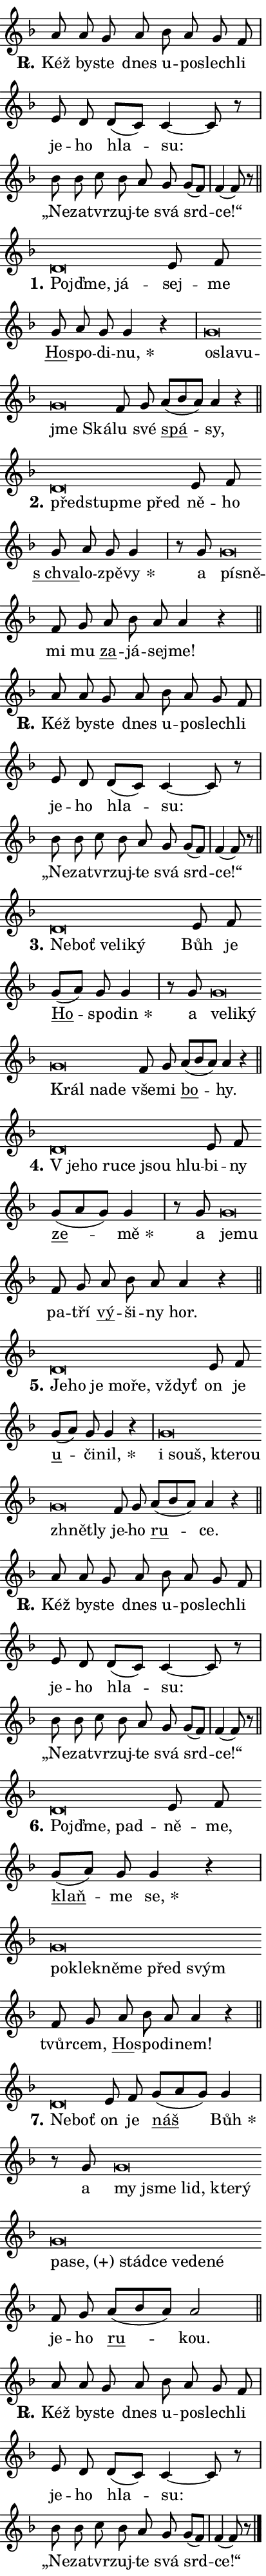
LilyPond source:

\version "2.24.0"
\header { tagline = "" }
\paper {
  indent = 0\cm
  top-margin = 0\cm
  right-margin = 0.13\cm % to fit lyric hyphens
  bottom-margin = 0\cm
  left-margin = 0\cm
  paper-width = 7\cm
  page-breaking = #ly:one-page-breaking
  system-system-spacing.basic-distance = #11
  score-system-spacing.basic-distance = #11
  ragged-last = ##f
}


%% Author: Thomas Morley
%% https://lists.gnu.org/archive/html/lilypond-user/2020-05/msg00002.html
#(define (line-position grob)
"Returns position of @var[grob} in current system:
   @code{'start}, if at first time-step
   @code{'end}, if at last time-step
   @code{'middle} otherwise
"
  (let* ((col (ly:item-get-column grob))
         (ln (ly:grob-object col 'left-neighbor))
         (rn (ly:grob-object col 'right-neighbor))
         (col-to-check-left (if (ly:grob? ln) ln col))
         (col-to-check-right (if (ly:grob? rn) rn col))
         (break-dir-left
           (and
             (ly:grob-property col-to-check-left 'non-musical #f)
             (ly:item-break-dir col-to-check-left)))
         (break-dir-right
           (and
             (ly:grob-property col-to-check-right 'non-musical #f)
             (ly:item-break-dir col-to-check-right))))
        (cond ((eqv? 1 break-dir-left) 'start)
              ((eqv? -1 break-dir-right) 'end)
              (else 'middle))))

#(define (tranparent-at-line-position vctor)
  (lambda (grob)
  "Relying on @code{line-position} select the relevant enry from @var{vctor}.
Used to determine transparency,"
    (case (line-position grob)
      ((end) (not (vector-ref vctor 0)))
      ((middle) (not (vector-ref vctor 1)))
      ((start) (not (vector-ref vctor 2))))))

noteHeadBreakVisibility =
#(define-music-function (break-visibility)(vector?)
"Makes @code{NoteHead}s transparent relying on @var{break-visibility}"
#{
  \override NoteHead.transparent =
    #(tranparent-at-line-position break-visibility)
#})

#(define delete-ledgers-for-transparent-note-heads
  (lambda (grob)
    "Reads whether a @code{NoteHead} is transparent.
If so this @code{NoteHead} is removed from @code{'note-heads} from
@var{grob}, which is supposed to be @code{LedgerLineSpanner}.
As a result ledgers are not printed for this @code{NoteHead}"
    (let* ((nhds-array (ly:grob-object grob 'note-heads))
           (nhds-list
             (if (ly:grob-array? nhds-array)
                 (ly:grob-array->list nhds-array)
                 '()))
           ;; Relies on the transparent-property being done before
           ;; Staff.LedgerLineSpanner.after-line-breaking is executed.
           ;; This is fragile ...
           (to-keep
             (remove
               (lambda (nhd)
                 (ly:grob-property nhd 'transparent #f))
               nhds-list)))
      ;; TODO find a better method to iterate over grob-arrays, similiar
      ;; to filter/remove etc for lists
      ;; For now rebuilt from scratch
      (set! (ly:grob-object grob 'note-heads)  '())
      (for-each
        (lambda (nhd)
          (ly:pointer-group-interface::add-grob grob 'note-heads nhd))
        to-keep))))

squashNotes = {
  \override NoteHead.X-extent = #'(-0.2 . 0.2)
  \override NoteHead.Y-extent = #'(-0.75 . 0)
  \override NoteHead.stencil =
    #(lambda (grob)
       (let ((pos (ly:grob-property grob 'staff-position)))
         (begin
           (if (< pos -7) (display "ERROR: Lower brevis then expected\n") (display "OK: Expected brevis position\n"))
           (if (<= pos -6) ly:text-interface::print ly:note-head::print))))
}
unSquashNotes = {
  \revert NoteHead.X-extent
  \revert NoteHead.Y-extent
  \revert NoteHead.stencil
}

hideNotes = \noteHeadBreakVisibility #begin-of-line-visible
unHideNotes = \noteHeadBreakVisibility #all-visible

% work-around for resetting accidentals
% https://lilypond.org/doc/v2.23/Documentation/notation/displaying-rhythms#unmetered-music
cadenzaMeasure = {
  \cadenzaOff
  \partial 1024 s1024
  \cadenzaOn
}

#(define-markup-command (accent layout props text) (markup?)
  "Underline accented syllable"
  (interpret-markup layout props
    #{\markup \override #'(offset . 4.3) \underline { #text }#}))

responsum = \markup \concat {
  "R" \hspace #-1.05 \path #0.1 #'((moveto 0 0.07) (lineto 0.9 0.8)) \hspace #0.05 "."
}

spaceSize = #0.6828661417322834 % exact space size for TeX Gyre Schola

\layout {
  \context {
    \Staff
    \remove "Time_signature_engraver"
    \override LedgerLineSpanner.after-line-breaking = #delete-ledgers-for-transparent-note-heads
  }
  \context {
    \Lyrics {
      \override LyricSpace.minimum-distance = \spaceSize
      \override LyricText.font-name = #"TeX Gyre Schola"
      \override LyricText.font-size = 1
      \override StanzaNumber.font-name = #"TeX Gyre Schola Bold"
      \override StanzaNumber.font-size = 1
    }
  }
  \context {
    \Score 
    \override NoteHead.text =
      #(lambda (grob) 
        (let ((pos (ly:grob-property grob 'staff-position)))
          #{\markup {
            \combine
              \halign #-0.55 \raise #(if (= pos -6) 0 0.5) \override #'(thickness . 2) \draw-line #'(3.2 . 0)
              \musicglyph "noteheads.sM1"
          }#}))
  }
}

% magnetic-lyrics.ily
%
%   written by
%     Jean Abou Samra <jean@abou-samra.fr>
%     Werner Lemberg <wl@gnu.org>
%
%   adapted by
%     Jiri Hon <jiri.hon@gmail.com>
%
% Version 2022-Apr-15

% https://www.mail-archive.com/lilypond-user@gnu.org/msg149350.html

#(define (Left_hyphen_pointer_engraver context)
   "Collect syllable-hyphen-syllable occurrences in lyrics and store
them in properties.  This engraver only looks to the left.  For
example, if the lyrics input is @code{foo -- bar}, it does the
following.

@itemize @bullet
@item
Set the @code{text} property of the @code{LyricHyphen} grob between
@q{foo} and @q{bar} to @code{foo}.

@item
Set the @code{left-hyphen} property of the @code{LyricText} grob with
text @q{foo} to the @code{LyricHyphen} grob between @q{foo} and
@q{bar}.
@end itemize

Use this auxiliary engraver in combination with the
@code{lyric-@/text::@/apply-@/magnetic-@/offset!} hook."
   (let ((hyphen #f)
         (text #f))
     (make-engraver
      (acknowledgers
       ((lyric-syllable-interface engraver grob source-engraver)
        (set! text grob)))
      (end-acknowledgers
       ((lyric-hyphen-interface engraver grob source-engraver)
        ;(when (not (grob::has-interface grob 'lyric-space-interface))
          (set! hyphen grob)));)
      ((stop-translation-timestep engraver)
       (when (and text hyphen)
         (ly:grob-set-object! text 'left-hyphen hyphen))
       (set! text #f)
       (set! hyphen #f)))))

#(define (lyric-text::apply-magnetic-offset! grob)
   "If the space between two syllables is less than the value in
property @code{LyricText@/.details@/.squash-threshold}, move the right
syllable to the left so that it gets concatenated with the left
syllable.

Use this function as a hook for
@code{LyricText@/.after-@/line-@/breaking} if the
@code{Left_@/hyphen_@/pointer_@/engraver} is active."
   (let ((hyphen (ly:grob-object grob 'left-hyphen #f)))
     (when hyphen
       (let ((left-text (ly:spanner-bound hyphen LEFT)))
         (when (grob::has-interface left-text 'lyric-syllable-interface)
           (let* ((common (ly:grob-common-refpoint grob left-text X))
                  (this-x-ext (ly:grob-extent grob common X))
                  (left-x-ext
                   (begin
                     ;; Trigger magnetism for left-text.
                     (ly:grob-property left-text 'after-line-breaking)
                     (ly:grob-extent left-text common X)))
                  ;; `delta` is the gap width between two syllables.
                  (delta (- (interval-start this-x-ext)
                            (interval-end left-x-ext)))
                  (details (ly:grob-property grob 'details))
                  (threshold (assoc-get 'squash-threshold details 0.2)))
             (when (< delta threshold)
               (let* (;; We have to manipulate the input text so that
                      ;; ligatures crossing syllable boundaries are not
                      ;; disabled.  For languages based on the Latin
                      ;; script this is essentially a beautification.
                      ;; However, for non-Western scripts it can be a
                      ;; necessity.
                      (lt (ly:grob-property left-text 'text))
                      (rt (ly:grob-property grob 'text))
                      (is-space (grob::has-interface hyphen 'lyric-space-interface))
                      (space (if is-space " " ""))
                      (extra-delta (if is-space spaceSize 0))
                      ;; Append new syllable.
                      (ltrt-space (if (and (string? lt) (string? rt))
                                (string-append lt space rt)
                                (make-concat-markup (list lt space rt))))
                      ;; Right-align `ltrt` to the right side.
                      (ltrt-space-markup (grob-interpret-markup
                               grob
                               (make-translate-markup
                                (cons (interval-length this-x-ext) 0)
                                (make-right-align-markup ltrt-space)))))
                 (begin
                   ;; Don't print `left-text`.
                   (ly:grob-set-property! left-text 'stencil #f)
                   ;; Set text and stencil (which holds all collected
                   ;; syllables so far) and shift it to the left.
                   (ly:grob-set-property! grob 'text ltrt-space)
                   (ly:grob-set-property! grob 'stencil ltrt-space-markup)
                   (ly:grob-translate-axis! grob (- (- delta extra-delta)) X))))))))))


#(define (lyric-hyphen::displace-bounds-first grob)
   ;; Make very sure this callback isn't triggered too early.
   (let ((left (ly:spanner-bound grob LEFT))
         (right (ly:spanner-bound grob RIGHT)))
     (ly:grob-property left 'after-line-breaking)
     (ly:grob-property right 'after-line-breaking)
     (ly:lyric-hyphen::print grob)))

squashThreshold = #0.4

\layout {
  \context {
    \Lyrics
    \consists #Left_hyphen_pointer_engraver
    \override LyricText.after-line-breaking =
      #lyric-text::apply-magnetic-offset!
    \override LyricHyphen.stencil = #lyric-hyphen::displace-bounds-first
    \override LyricText.details.squash-threshold = \squashThreshold
    \override LyricHyphen.minimum-distance = 0
    \override LyricHyphen.minimum-length = \squashThreshold
  }
}

squashText = \override LyricText.details.squash-threshold = 9999
unSquashText = \override LyricText.details.squash-threshold = \squashThreshold

leftText = \override LyricText.self-alignment-X = #LEFT
unLeftText = \revert LyricText.self-alignment-X

starOffset = #(lambda (grob) 
                (let ((x_offset (ly:self-alignment-interface::aligned-on-x-parent grob)))
                  (if (= x_offset 0) 0 (+ x_offset 1.2))))

star = #(define-music-function (syllable)(string?)
"Append star separator at the end of a syllable"
#{
  \once \override LyricText.X-offset = #starOffset
  \lyricmode { \markup {
    #syllable
    \override #'((font-name . "TeX Gyre Schola Bold")) \hspace #0.2 \lower #0.65 \larger "*"
  } }
#})

starAccent = #(define-music-function (syllable)(string?)
"Append star separator at the end of a syllable and make accent"
#{
  \once \override LyricText.X-offset = #starOffset
  \lyricmode { \markup {
    \accent #syllable
    \override #'((font-name . "TeX Gyre Schola Bold")) \hspace #0.2 \lower #0.65 \larger "*"
  } }
#})

breath = #(define-music-function (syllable)(string?)
"Append breathing indicator at the end of a syllable"
#{
  \lyricmode { \markup { #syllable "+" } }
#})

optionalBreath = #(define-music-function (syllable)(string?)
"Append optional breathing indicator at the end of a syllable"
#{
  \lyricmode { \markup { #syllable "(+)" } }
#})


\score {
    <<
        \new Voice = "melody" { \cadenzaOn \key f \major \relative { a'8 a g a bes a g f \cadenzaMeasure \bar "|" e d \bar "" d[( c)] c4~ c8 r8 \cadenzaMeasure \bar "|" bes' bes c bes a g g[( f)] \cadenzaMeasure \bar "|" f4( f8)] r \cadenzaMeasure \bar "||" \break } }
        \new Lyrics \lyricsto "melody" { \lyricmode { \set stanza = \responsum
Kéž by -- ste dnes u -- po -- slech -- li je -- ho hla -- su: „Ne -- za -- tvr -- zuj -- te svá srd -- ce!“ } }
    >>
    \layout {}
}

\score {
    <<
        \new Voice = "melody" { \cadenzaOn \key f \major \relative { \squashNotes d'\breve*1/16 \hideNotes \breve*1/16 \breve*1/16 \bar "" \unHideNotes \unSquashNotes e8 f \bar "" g a g g4 r \cadenzaMeasure \bar "|" \squashNotes g\breve*1/16 \hideNotes \breve*1/16 \bar "" \breve*1/16 \bar "" \breve*1/16 \breve*1/16 \bar "" \unHideNotes \unSquashNotes f8 g \bar "" a[( bes a)] a4 r \cadenzaMeasure \bar "||" \break } }
        \new Lyrics \lyricsto "melody" { \lyricmode { \set stanza = "1."
\leftText Pojď -- \squashText me, já -- \unLeftText \unSquashText sej -- me \markup \accent Ho -- spo -- di -- \star nu, \leftText o -- \squashText sla -- vu -- jme Ská -- \unLeftText \unSquashText lu své \markup \accent spá -- sy, } }
    >>
    \layout {}
}

\score {
    <<
        \new Voice = "melody" { \cadenzaOn \key f \major \relative { \squashNotes d'\breve*1/16 \hideNotes \breve*1/16 \bar "" \breve*1/16 \breve*1/16 \bar "" \unHideNotes \unSquashNotes e8 f \bar "" g a g g4 \cadenzaMeasure \bar "|" r8 g8 \squashNotes g\breve*1/16 \hideNotes \breve*1/16 \bar "" \unHideNotes \unSquashNotes f8 g \bar "" a bes a a4 r \cadenzaMeasure \bar "||" \break } }
        \new Lyrics \lyricsto "melody" { \lyricmode { \set stanza = "2."
\leftText před -- \squashText stup -- me před \unLeftText \unSquashText ně -- ho \markup \accent "s chva" -- lo -- zpě -- \star vy a \leftText pí -- \squashText sně -- \unLeftText \unSquashText mi mu \markup \accent za -- já -- sej -- me! } }
    >>
    \layout {}
}

\score {
    <<
        \new Voice = "melody" { \cadenzaOn \key f \major \relative { a'8 a g a bes a g f \cadenzaMeasure \bar "|" e d \bar "" d[( c)] c4~ c8 r8 \cadenzaMeasure \bar "|" bes' bes c bes a g g[( f)] \cadenzaMeasure \bar "|" f4( f8)] r \cadenzaMeasure \bar "||" \break } }
        \new Lyrics \lyricsto "melody" { \lyricmode { \set stanza = \responsum
Kéž by -- ste dnes u -- po -- slech -- li je -- ho hla -- su: „Ne -- za -- tvr -- zuj -- te svá srd -- ce!“ } }
    >>
    \layout {}
}

\score {
    <<
        \new Voice = "melody" { \cadenzaOn \key f \major \relative { \squashNotes d'\breve*1/16 \hideNotes \breve*1/16 \bar "" \breve*1/16 \bar "" \breve*1/16 \breve*1/16 \bar "" \unHideNotes \unSquashNotes e8 f \bar "" g[( a)] g g4 \cadenzaMeasure \bar "|" r8 g8 \squashNotes g\breve*1/16 \hideNotes \breve*1/16 \bar "" \breve*1/16 \bar "" \breve*1/16 \bar "" \breve*1/16 \breve*1/16 \bar "" \unHideNotes \unSquashNotes f8 g \bar "" a[( bes a)] a4 r \cadenzaMeasure \bar "||" \break } }
        \new Lyrics \lyricsto "melody" { \lyricmode { \set stanza = "3."
\leftText Ne -- \squashText boť ve -- li -- ký \unLeftText \unSquashText Bůh je \markup \accent Ho -- spo -- \star din a \leftText ve -- \squashText li -- ký Král na -- de \unLeftText \unSquashText vše -- mi \markup \accent bo -- hy. } }
    >>
    \layout {}
}

\score {
    <<
        \new Voice = "melody" { \cadenzaOn \key f \major \relative { \squashNotes d'\breve*1/16 \hideNotes \breve*1/16 \bar "" \breve*1/16 \bar "" \breve*1/16 \bar "" \breve*1/16 \breve*1/16 \bar "" \unHideNotes \unSquashNotes e8 f \bar "" g[( a g)] g4 \cadenzaMeasure \bar "|" r8 g8 \squashNotes g\breve*1/16 \hideNotes \breve*1/16 \bar "" \unHideNotes \unSquashNotes f8 g \bar "" a bes a a4 r \cadenzaMeasure \bar "||" \break } }
        \new Lyrics \lyricsto "melody" { \lyricmode { \set stanza = "4."
\leftText "V je" -- \squashText ho ru -- ce jsou hlu -- \unLeftText \unSquashText bi -- ny \markup \accent ze -- \star mě a \leftText je -- \squashText mu \unLeftText \unSquashText pa -- tří \markup \accent vý -- ši -- ny hor. } }
    >>
    \layout {}
}

\score {
    <<
        \new Voice = "melody" { \cadenzaOn \key f \major \relative { \squashNotes d'\breve*1/16 \hideNotes \breve*1/16 \bar "" \breve*1/16 \bar "" \breve*1/16 \bar "" \breve*1/16 \breve*1/16 \bar "" \unHideNotes \unSquashNotes e8 f \bar "" g[( a)] g g4 r \cadenzaMeasure \bar "|" \squashNotes g\breve*1/16 \hideNotes \breve*1/16 \bar "" \breve*1/16 \bar "" \breve*1/16 \bar "" \breve*1/16 \breve*1/16 \bar "" \unHideNotes \unSquashNotes f8 g \bar "" a[( bes a)] a4 r \cadenzaMeasure \bar "||" \break } }
        \new Lyrics \lyricsto "melody" { \lyricmode { \set stanza = "5."
\leftText Je -- \squashText ho je mo -- ře, vždyť \unLeftText \unSquashText on je \markup \accent u -- či -- \star nil, \leftText i \squashText souš, kte -- rou zhnět -- ly \unLeftText \unSquashText je -- ho \markup \accent ru -- ce. } }
    >>
    \layout {}
}

\score {
    <<
        \new Voice = "melody" { \cadenzaOn \key f \major \relative { a'8 a g a bes a g f \cadenzaMeasure \bar "|" e d \bar "" d[( c)] c4~ c8 r8 \cadenzaMeasure \bar "|" bes' bes c bes a g g[( f)] \cadenzaMeasure \bar "|" f4( f8)] r \cadenzaMeasure \bar "||" \break } }
        \new Lyrics \lyricsto "melody" { \lyricmode { \set stanza = \responsum
Kéž by -- ste dnes u -- po -- slech -- li je -- ho hla -- su: „Ne -- za -- tvr -- zuj -- te svá srd -- ce!“ } }
    >>
    \layout {}
}

\score {
    <<
        \new Voice = "melody" { \cadenzaOn \key f \major \relative { \squashNotes d'\breve*1/16 \hideNotes \breve*1/16 \breve*1/16 \bar "" \unHideNotes \unSquashNotes e8 f \bar "" g[( a)] g g4 r \cadenzaMeasure \bar "|" \squashNotes g\breve*1/16 \hideNotes \breve*1/16 \bar "" \breve*1/16 \bar "" \breve*1/16 \bar "" \breve*1/16 \breve*1/16 \bar "" \unHideNotes \unSquashNotes f8 g \bar "" a bes a a4 r \cadenzaMeasure \bar "||" \break } }
        \new Lyrics \lyricsto "melody" { \lyricmode { \set stanza = "6."
\leftText Pojď -- \squashText me, pad -- \unLeftText \unSquashText ně -- me, \markup \accent klaň -- me \star se, \leftText po -- \squashText kle -- kně -- me před svým \unLeftText \unSquashText tvůr -- cem, \markup \accent Ho -- spo -- di -- nem! } }
    >>
    \layout {}
}

\score {
    <<
        \new Voice = "melody" { \cadenzaOn \key f \major \relative { \squashNotes d'\breve*1/16 \hideNotes \breve*1/16 \bar "" \unHideNotes \unSquashNotes e8 f \bar "" g[( a g)] g4 \cadenzaMeasure \bar "|" r8 g \squashNotes g\breve*1/16 \hideNotes \breve*1/16 \bar "" \breve*1/16 \bar "" \breve*1/16 \bar "" \breve*1/16 \bar "" \breve*1/16 \bar "" \breve*1/16 \bar "" \breve*1/16 \bar "" \breve*1/16 \bar "" \breve*1/16 \bar "" \breve*1/16 \breve*1/16 \bar "" \unHideNotes \unSquashNotes f8 g \bar "" a[( bes a)] a2 \cadenzaMeasure \bar "||" \break } }
        \new Lyrics \lyricsto "melody" { \lyricmode { \set stanza = "7."
\leftText Ne -- \squashText boť \unLeftText \unSquashText on je \markup \accent náš \star Bůh a \leftText my \squashText jsme lid, kte -- rý pa -- \optionalBreath se, stád -- ce ve -- de -- né \unLeftText \unSquashText je -- ho \markup \accent ru -- kou. } }
    >>
    \layout {}
}

\score {
    <<
        \new Voice = "melody" { \cadenzaOn \key f \major \relative { a'8 a g a bes a g f \cadenzaMeasure \bar "|" e d \bar "" d[( c)] c4~ c8 r8 \cadenzaMeasure \bar "|" bes' bes c bes a g g[( f)] \cadenzaMeasure \bar "|" f4( f8)] r \cadenzaMeasure \bar "||" \break } \bar "|." }
        \new Lyrics \lyricsto "melody" { \lyricmode { \set stanza = \responsum
Kéž by -- ste dnes u -- po -- slech -- li je -- ho hla -- su: „Ne -- za -- tvr -- zuj -- te svá srd -- ce!“ } }
    >>
    \layout {}
}
